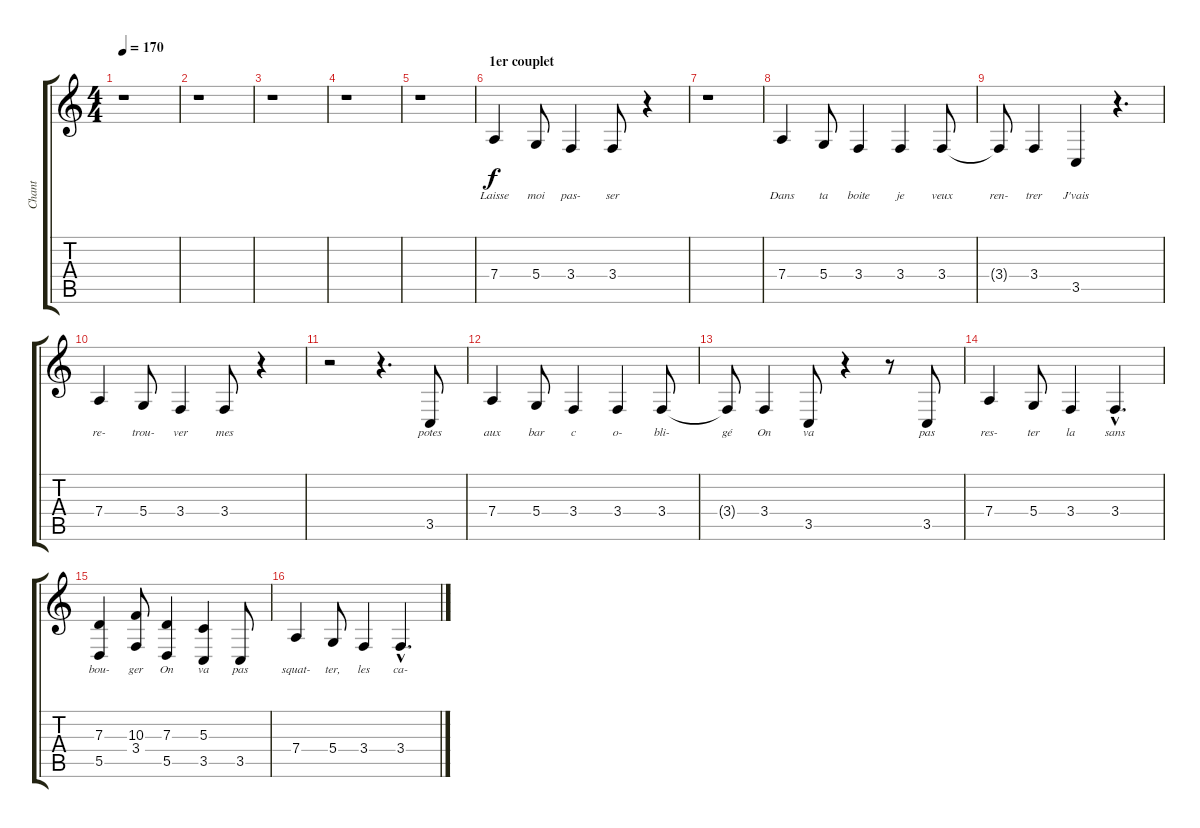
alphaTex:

\track ("Chant" "Chant") {instrument cello}
\staff {score tabs}
\tuning (E4 B3 G3 D3 A2 E2) {hide}
\ts (4 4)
\tempo 170
\clef g2
\ks c
r.1{dy f} |
r.1 |
r.1 |
r.1 |
r.1 |
\section ("" "1er couplet")
7.4.4{lyrics (0 "Laisse") lyrics (1 "") lyrics (2 "") lyrics (3 "") lyrics (4 "")} 5.4.8{lyrics (0 "moi") lyrics (1 "") lyrics (2 "") lyrics (3 "") lyrics (4 "")} 3.4.4{lyrics (0 "pas-") lyrics (1 "") lyrics (2 "") lyrics (3 "") lyrics (4 "")} 3.4.8{lyrics (0 "ser") lyrics (1 "") lyrics (2 "") lyrics (3 "") lyrics (4 "")} r.4 |
r.1 |
7.4.4{lyrics (0 "Dans") lyrics (1 "") lyrics (2 "") lyrics (3 "") lyrics (4 "")} 5.4.8{lyrics (0 "ta") lyrics (1 "") lyrics (2 "") lyrics (3 "") lyrics (4 "")} 3.4.4{lyrics (0 "boite") lyrics (1 "") lyrics (2 "") lyrics (3 "") lyrics (4 "")} 3.4.4{lyrics (0 "je") lyrics (1 "") lyrics (2 "") lyrics (3 "") lyrics (4 "")} 3.4.8{lyrics (0 "veux") lyrics (1 "") lyrics (2 "") lyrics (3 "") lyrics (4 "")} |
3.4{t}.8{lyrics (0 "ren-") lyrics (1 "") lyrics (2 "") lyrics (3 "") lyrics (4 "")} 3.4.4{lyrics (0 "trer") lyrics (1 "") lyrics (2 "") lyrics (3 "") lyrics (4 "")} 3.5.4{lyrics (0 "J'vais") lyrics (1 "") lyrics (2 "") lyrics (3 "") lyrics (4 "")} r.4{d} |
7.4.4{lyrics (0 "re-") lyrics (1 "") lyrics (2 "") lyrics (3 "") lyrics (4 "")} 5.4.8{lyrics (0 "trou-") lyrics (1 "") lyrics (2 "") lyrics (3 "") lyrics (4 "")} 3.4.4{lyrics (0 "ver") lyrics (1 "") lyrics (2 "") lyrics (3 "") lyrics (4 "")} 3.4.8{lyrics (0 "mes") lyrics (1 "") lyrics (2 "") lyrics (3 "") lyrics (4 "")} r.4 |
r.2 r.4{d} 3.5.8{lyrics (0 "potes") lyrics (1 "") lyrics (2 "") lyrics (3 "") lyrics (4 "")} |
7.4.4{lyrics (0 "aux") lyrics (1 "") lyrics (2 "") lyrics (3 "") lyrics (4 "")} 5.4.8{lyrics (0 "bar") lyrics (1 "") lyrics (2 "") lyrics (3 "") lyrics (4 "")} 3.4.4{lyrics (0 "c") lyrics (1 "") lyrics (2 "") lyrics (3 "") lyrics (4 "")} 3.4.4{lyrics (0 "o-") lyrics (1 "") lyrics (2 "") lyrics (3 "") lyrics (4 "")} 3.4.8{lyrics (0 "bli-") lyrics (1 "") lyrics (2 "") lyrics (3 "") lyrics (4 "")} |
3.4{t}.8{lyrics (0 "gé") lyrics (1 "") lyrics (2 "") lyrics (3 "") lyrics (4 "")} 3.4.4{lyrics (0 "On") lyrics (1 "") lyrics (2 "") lyrics (3 "") lyrics (4 "")} 3.5.8{lyrics (0 "va") lyrics (1 "") lyrics (2 "") lyrics (3 "") lyrics (4 "")} r.4 r.8 3.5.8{lyrics (0 "pas") lyrics (1 "") lyrics (2 "") lyrics (3 "") lyrics (4 "")} |
7.4.4{lyrics (0 "res-") lyrics (1 "") lyrics (2 "") lyrics (3 "") lyrics (4 "")} 5.4.8{lyrics (0 "ter") lyrics (1 "") lyrics (2 "") lyrics (3 "") lyrics (4 "")} 3.4.4{lyrics (0 "la") lyrics (1 "") lyrics (2 "") lyrics (3 "") lyrics (4 "")} 3.4{hac}.4{d lyrics (0 "sans") lyrics (1 "") lyrics (2 "") lyrics (3 "") lyrics (4 "")} |
(7.3 5.5).4{lyrics (0 "bou-") lyrics (1 "") lyrics (2 "") lyrics (3 "") lyrics (4 "")} (10.3 3.4).8{lyrics (0 "ger") lyrics (1 "") lyrics (2 "") lyrics (3 "") lyrics (4 "")} (7.3 5.5).4{lyrics (0 "On") lyrics (1 "") lyrics (2 "") lyrics (3 "") lyrics (4 "")} (5.3 3.5).4{lyrics (0 "va") lyrics (1 "") lyrics (2 "") lyrics (3 "") lyrics (4 "")} 3.5.8{lyrics (0 "pas") lyrics (1 "") lyrics (2 "") lyrics (3 "") lyrics (4 "")} |
7.4.4{lyrics (0 "squat-") lyrics (1 "") lyrics (2 "") lyrics (3 "") lyrics (4 "")} 5.4.8{lyrics (0 "ter,") lyrics (1 "") lyrics (2 "") lyrics (3 "") lyrics (4 "")} 3.4.4{lyrics (0 "les") lyrics (1 "") lyrics (2 "") lyrics (3 "") lyrics (4 "")} 3.4{hac}.4{d lyrics (0 "ca-") lyrics (1 "") lyrics (2 "") lyrics (3 "") lyrics (4 "")}
